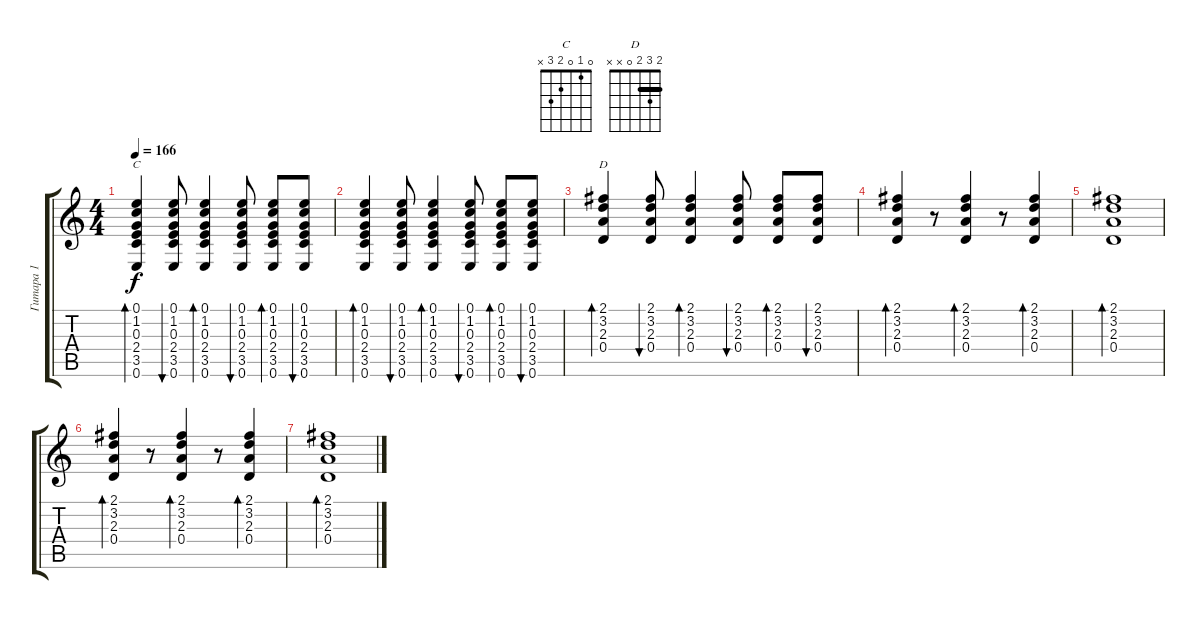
\track ("Гитара 1" "Гитара 1") {instrument acousticguitarsteel}
\staff {score tabs}
\tuning (E4 B3 G3 D3 A2 E2) {hide}
\chord ("C" 0 1 0 2 3 x)
\chord ("D" 2 3 2 0 x x) {barre 2}
\ts (4 4)
\tempo 166
\clef g2
\ks c
(0.1 1.2 0.3 2.4 3.5 0.6).4{bd 60 ch "C" dy f} (0.1 1.2 0.3 2.4 3.5 0.6).8{bu 60} (0.1 1.2 0.3 2.4 3.5 0.6).4{bd 60} (0.1 1.2 0.3 2.4 3.5 0.6).8{bu 60} (0.1 1.2 0.3 2.4 3.5 0.6).8{bd 60} (0.1 1.2 0.3 2.4 3.5 0.6).8{bu 60} |
(0.1 1.2 0.3 2.4 3.5 0.6).4{bd 60} (0.1 1.2 0.3 2.4 3.5 0.6).8{bu 60} (0.1 1.2 0.3 2.4 3.5 0.6).4{bd 60} (0.1 1.2 0.3 2.4 3.5 0.6).8{bu 60} (0.1 1.2 0.3 2.4 3.5 0.6).8{bd 60} (0.1 1.2 0.3 2.4 3.5 0.6).8{bu 60} |
(2.1 3.2 2.3 0.4).4{bd 60 ch "D"} (2.1 3.2 2.3 0.4).8{bu 60} (2.1 3.2 2.3 0.4).4{bd 60} (2.1 3.2 2.3 0.4).8{bu 60} (2.1 3.2 2.3 0.4).8{bd 60} (2.1 3.2 2.3 0.4).8{bu 60} |
(2.1 3.2 2.3 0.4).4{bd 240} r.8 (2.1 3.2 2.3 0.4).4{bd 120} r.8 (2.1 3.2 2.3 0.4).4{bd 120} |
(2.1 3.2 2.3 0.4).1{bd 60} |
(2.1 3.2 2.3 0.4).4{bd 120} r.8 (2.1 3.2 2.3 0.4).4{bd 120} r.8 (2.1 3.2 2.3 0.4).4{bd 120} |
(2.1 3.2 2.3 0.4).1{bd 120}
